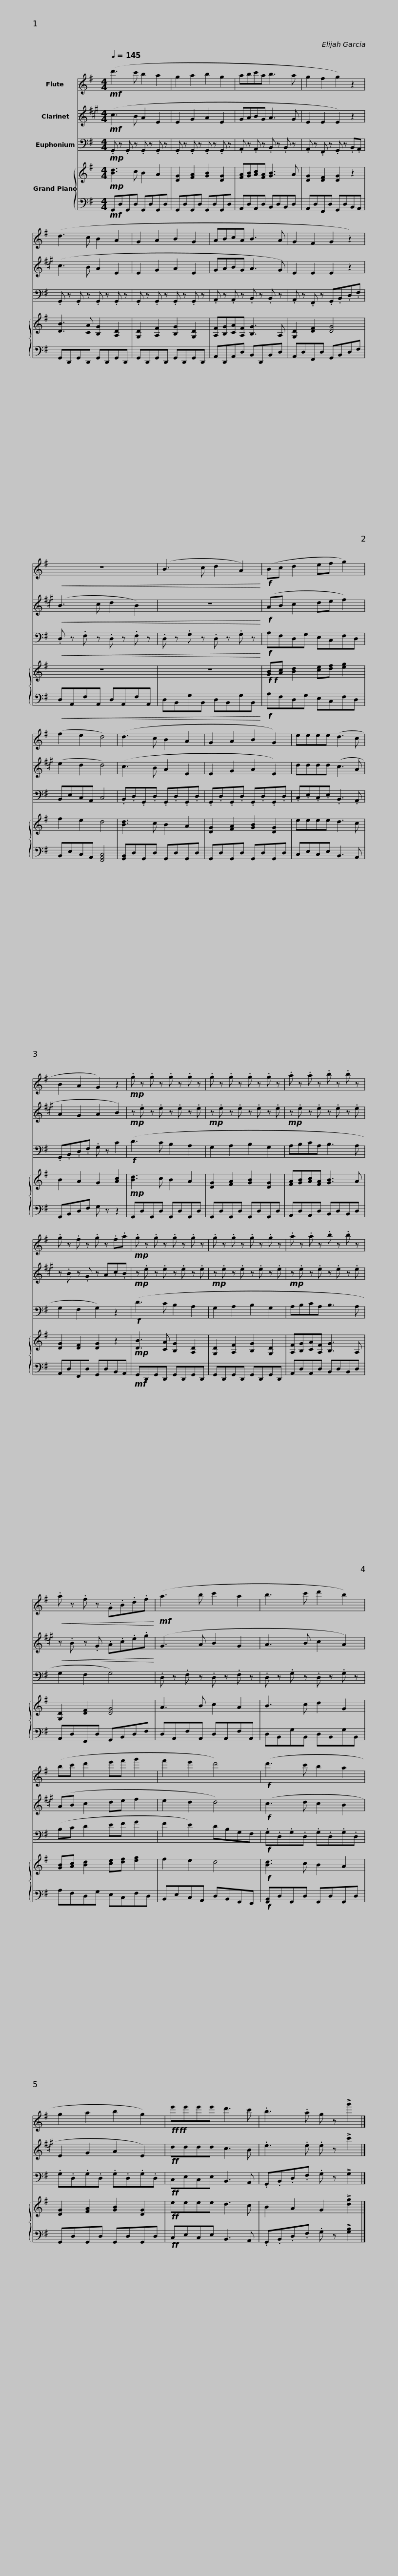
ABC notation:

X:1
%%score 1 2 3 { 4 | 5 }
L:1/8
Q:1/4=145
M:4/4
I:linebreak $
K:G
V:1 treble
V:2 treble transpose=-2
V:3 bass
V:4 treble
V:5 bass
V:1
!mf! (d'3 c' b2 a2 | g2 a2 b2 g2 | abc'a b3 a |$ g2 f2 g2) z2 | (d3 c B2 A2 | %5
 G2 A2 B2 G2 | ABcA B3 A |$ G2 F2 G2 z2) |!<(! z8 | (B3 c d2 A2)!<)! | %10
!f! (Bc d2 ef g2) | (f2 e2 d4) |$ (d3 c B2 A2 | G2 A2 B2 G2) | eeee (d3 c | %15
 B2 A2 G2) z2 |!mp! .g z .g z .g z .g z |$ .g z .g z .g z .g z | .a z .a z .b z .b z | .g z .f z .g z .f.a | %20
!mp! .g z .g z .g z .g z | .g z .g z .g z .g z |$ .a z .a z .b z .b z |!<(! .a z .f z .G.B.d.f!<)! |!mf! (a3 b c'2 a2 | %25
 b3 c' d'2 b2) |$ (bc' d'2 e'f' g'2 | f'2 e'2 d'4) |!f! (d'3 c' b2 a2 | g2 a2 b2 g2) |$ %30
!ff!!ff! e'e'e'e' d'3 c' | .b3 .a g z !>!g'2 |] %32
V:2
[K:A]!mf! (c3 B A2 E2 | E2 G2 A2 E2 | GABG A3 G |$ E2 E2 E2) z2 | (c3 B A2 E2 | %5
 E2 G2 A2 E2 | GABG A3 G) |$ E2 E2 E2 z2 |!<(! (B3 c d2 B2) | z8!<)! | %10
!f! (AB c2 de f2) | (e2 d2 d4) |$ (c3 B A2 E2 | E2 G2 A2 E2) | dddd (c3 A | %15
 A2 G2 A2 B2) |!mp! z .e z .e z .e z .e |$!mp! z .e z .e z .e z .e |!mp! z .e z .e z .e z .e | z .B z .G z A.c.B | %20
!mp! z .e z .e z .e z .e |!mp! z .e z .e z .e z .e |$!mp! z .e z .e z .e z .e |!<(! z .B z .G .A.c.e.g!<)! | (G3 A B2 G2 | %25
 A3 B c2 A2) |$ (AB c2 de f2 | e2 d2 d4) |!f! (c3 d c2 B2 | E2 G2 A2 E2) |$ %30
!ff! dddd c3 B | .e3 .e .e z !>!c'2 |] %32
V:3
!mp! .G,, z .G,, z .G,, z .G,, z | .G,, z .G,, z .G,, z .G,, z | .A,, z .A,, z .B,, z .B,, z |$ .A,, z .F,, z .G,, z .B,,.A,, | .G,, z .G,, z .G,, z .G,, z | %5
 .G,, z .G,, z .G,, z .G,, z | .A,, z .A,, z .B,, z .B,, z |$ .A,, z .F,, z .G,,.B,,.D,.F, |!<(! .D, z .F, z .D, z .F, z | .D, z .G, z .D, z .G, z!<)! | %10
!f! A,F,D,G, E,C,F,D, | B,,E,C,A,, C,4 |$ .B,,.D,.G,,.D, .G,,.D,.G,,.D, | .G,,.D,.G,,.D, .G,,.D,.G,,.D, | .C,.E,.C,.E, .B,,3 .A,, | %15
 .G,,.B,,.D,.F, .G, z C2 |!f! (D3 C B,2 A,2 |$ G,2 A,2 B,2 G,2 | A,B,CA, B,3 A, | G,2 F,2 G,2) z2 | %20
!f! (D3 C B,2 A,2 | G,2 A,2 B,2 G,2 |$ A,B,CA, B,3 A, | G,2 F,2 G,4) | .D, z .F, z .D, z .F, z | %25
 .D, z .G, z .D, z .G, z |$ (B,C D2 EF G2 | F2 E2) DB,G,F, |!f! .G,.D,.G,.D, .G,.D,.G,.D, | .G,.D,.G,.D, .G,.D,.G,.D, |$ %30
!ff! C,E,C,E, B,,3 A,, | .G,,.B,,.D,.F, .G, z !>!G,2 |] %32
V:4
!mp! [Bd]3 c B2 A2 | [DG]2 [FA]2 [GB]2 [DG]2 | [FA][GB][Ac][FA] [GB]3 A |$ [DG]2 [DF]2 [DG]2 z2 | [DB]3 [CA] [B,G]2 [A,D]2 | %5
 [G,D]2 [A,F]2 [B,G]2 [G,D]2 | [A,F][B,G][CA][A,F] [B,G]3 A, |$ [G,D]2 [DF]2 [DG]4 | z8 | z8 | %10
!f!!f! [GB][Ac] [Bd]2 [ce][df] [eg]2 | f2 e2 d4 |$ [Bd]3 c B2 A2 | [DG]2 [FA]2 [GB]2 [DG]2 | eeee d3 c | %15
 B2 A2 G2 [Ac]2 |!mp! [Bd]3 c B2 A2 |$ [DG]2 [FA]2 [GB]2 [DG]2 | [FA][GB][Ac][FA] [GB]3 A | [DG]2 [DF]2 [DG]2 z2 | %20
!mp! [DB]3 [CA] [B,G]2 [A,D]2 | [G,D]2 [A,F]2 [B,G]2 [G,D]2 |$ [A,F][B,G][CA][A,F] [B,G]3 A, | [G,D]2 [DF]2 [DG]4 | A3 B c2 A2 | %25
 B3 c d2 G2 |$ [GB][Ac] [Bd]2 [ce][df] [eg]2 | f2 e2 d4 |!f! [Bd]3 c B2 A2 | [DG]2 [FA]2 [GB]2 [DG]2 |$ %30
!ff! eeee d3 c | B2 A2 G2 !>![dg]2 |] %32
V:5
!mf! G,,D,G,,D, G,,D,G,,D, | G,,D,G,,D, G,,D,G,,D, | A,,D,A,,D, B,,D,B,,D, |$ A,,D,F,,D, G,,D,B,,A,, | G,,D,,G,,D,, G,,D,,G,,D,, | %5
 G,,D,,G,,D,, G,,D,,G,,D,, | A,,D,,A,,D, B,,D,,B,,D, |$ A,,D,F,,D, G,,B,,D,F, |!<(! D,A,,F,A,, D,A,,F,A,, | D,B,,G,B,, D,B,,G,B,,!<)! | %10
!f! A,F,D,G, E,C,F,D, | B,,E,C,A,, [F,,A,,C,]4 |$ [G,,B,,]D,G,,D, G,,D,G,,D, | G,,D,G,,D, G,,D,G,,D, | C,E,C,E, B,,3 A,, | %15
 G,,B,,D,F, G, z z2 | G,,D,G,,D, G,,D,G,,D, |$ G,,D,G,,D, G,,D,G,,D, | A,,D,A,,D, B,,D,B,,D, | A,,D,F,,D, G,,D,B,,A,, | %20
!mf! G,,D,,G,,D,, G,,D,,G,,D,, | G,,D,,G,,D,, G,,D,,G,,D,, |$ A,,D,A,,D, B,,D,B,,D, | A,,D,F,,D, G,,B,,D,F, | D,A,,F,A,, D,A,,F,A,, | %25
 D,B,,G,B,, D,B,,G,B,, |$ A,F,D,G, E,C,F,D, | B,,E,C,A,, D,B,,G,,F,, |!f! [G,,B,,]D,G,,D, G,,D,G,,D, | G,,D,G,,D, G,,D,G,,D, |$ %30
!ff! C,E,C,E, B,,3 A,, | .G,,.B,,.D,.F, .G, z !>![G,B,]2 |] %32
